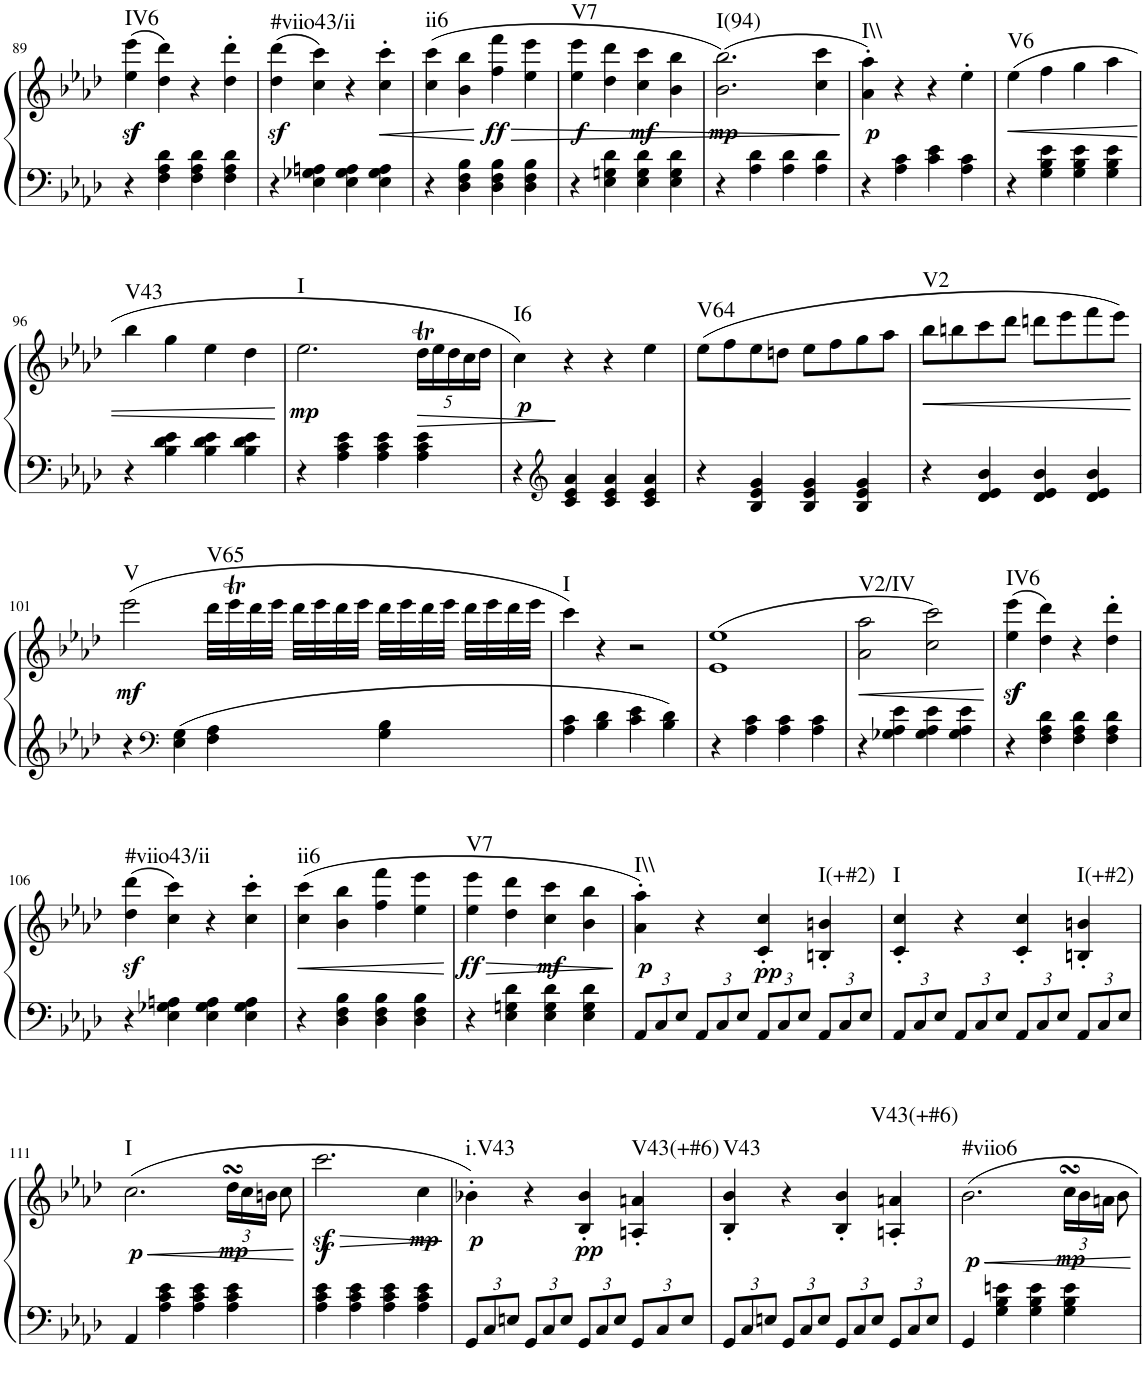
**kern	**kern	**dynam	**harte
*part1	*part1	*part1	*part1
*staff2	*staff1	*staff1/2	*
*I"Piano	*	*	*
*I'Pno.	*	*	*
!!LO:PB:g=z
*clefF4	*clefG2	*	*
*k[b-e-a-d-]	*k[b-e-a-d-]	*	*
*A-:	*A-:	*	*
*M2/2	*M2/2	*	*
*met(c|)	*met(c|)	*	*
=89	=89	=89	=89
!	!	!LO:DY:b	!
!	!	!LO:DY:n=1:b	!LO:H:kt=IV6
4r	(4ee-\ 4eee-\	f sf	N
4F\ 4A-\ 4d-\	4dd-\ 4ddd-\)	.	.
4F\ 4A-\ 4d-\	4r	.	.
4F\ 4A-\ 4d-\	4dd-\' 4ddd-\'	.	.
=90	=90	=90	=90
!	!	!LO:DY:b	!LO:H:kt=#viio43/ii
4r	(4dd-\ 4ddd-\	sf	N
4E-\ 4G-X\ 4An\	4cc\ 4ccc\)	.	.
4E-\ 4G-\ 4A\	4r	.	.
!	!	!LO:HP:b	!
4E-\ 4G-\ 4A\	4cc\' 4ccc\'	<	.
=91	=91	=91	=91
!	!	!	!LO:H:kt=ii6
4r	(4cc\ 4ccc\	.	N
4D-\ 4F\ 4B-\	4b-\ 4bb-\	.	.
!	!	!LO:HP:n=1:b	!
!	!	!LO:DY:n=1:b	!
4D-\ 4F\ 4B-\	4ff\ 4fff\	[ > ff	.
4D-\ 4F\ 4B-\	4ee-\ 4eee-\	.	.
=92	=92	=92	=92
!	!	!LO:DY:b	!LO:H:kt=V7
4r	4ee-\ 4eee-\	f	N
4E-\ 4Gn\ 4d-\	4dd-\ 4ddd-\	.	.
!	!	!LO:DY:b	!
4E-\ 4G\ 4d-\	4cc\ 4ccc\	mf	.
4E-\ 4G\ 4d-\	4b-\ 4bb-\	.	.
=93	=93	=93	=93
!	!	!LO:DY:b	!LO:H:kt=I(94)
4r	(2.b-\ 2.bb-\)	mp	N
4A-\ 4d-\	.	.	.
4A-\ 4d-\	.	.	.
4A-\ 4d-\	4cc\ 4ccc\	.	.
.	.	]	.
=94	=94	=94	=94
!	!	!LO:DY:b	!LO:H:kt=I\\
4r	4a-\' 4aa-\')	p	N
4A-\ 4c\	4r	.	.
4c\ 4e-\	4r	.	.
4A-\ 4c\	4ee-'\	.	.
=95	=95	=95	=95
!	!	!LO:HP:b	!LO:H:kt=V6
4r	(4ee-\	<	N
4G\ 4B-\ 4e-\	4ff\	.	.
4G\ 4B-\ 4e-\	4gg\	.	.
4G\ 4B-\ 4e-\	4aa-\	.	.
!!LO:LB:g=z
=96	=96	=96	=96
!	!	!	!LO:H:kt=V43
4r	4bb-\	.	N
4B-\ 4d-\ 4e-\	4gg\	.	.
4B-\ 4d-\ 4e-\	4ee-\	.	.
4B-\ 4d-\ 4e-\	4dd-\	.	.
.	.	[	.
=97	=97	=97	=97
!	!	!LO:DY:b	!LO:H:kt=I
4r	2.ee-\	mp	N
4A-\ 4c\ 4e-\	.	.	.
4A-\ 4c\ 4e-\	.	.	.
*	*Xbrackettup	*	*
!	!	!LO:HP:b	!
4A-\ 4c\ 4e-\	20dd-T\LL	>	.
.	20ee-\	.	.
.	20dd-\	.	.
.	20cc\	.	.
.	20dd-\JJ	.	.
=98	=98	=98	=98
!	!	!LO:DY:b	!LO:H:kt=I6
4r	4cc\)	p	N
*clefG2	*	*	*
4c/ 4e-/ 4a-/	4r	]	.
4c/ 4e-/ 4a-/	4r	.	.
4c/ 4e-/ 4a-/	4ee-\	.	.
=99	=99	=99	=99
!	!	!	!LO:H:kt=V64
4r	(8ee-\L	.	N
.	8ff\	.	.
4B-/ 4e-/ 4g/	8ee-\	.	.
.	8ddn\J	.	.
4B-/ 4e-/ 4g/	8ee-\L	.	.
.	8ff\	.	.
4B-/ 4e-/ 4g/	8gg\	.	.
.	8aa-\J	.	.
=100	=100	=100	=100
!	!	!LO:HP:b	!LO:H:kt=V2
4r	8bb-\L	<	N
.	8bbn\	.	.
4d-/ 4e-/ 4b-/	8ccc\	.	.
.	8ddd-\J	.	.
4d-/ 4e-/ 4b-/	8dddn\L	.	.
.	8eee-\	.	.
4d-/ 4e-/ 4b-/	8fff\	.	.
.	8eee-\J)	.	.
.	.	[	.
!!LO:LB:g=z
=101	=101	=101	=101
!	!	!LO:DY:b	!LO:H:kt=V
4r	(2eee-\	mf	N
*clefF4	*	*	*
4E-\ 4G\	.	.	.
!	!	!	!LO:H:kt=V65
4F\ 4A-\	32ddd-\LLL	.	N
.	32eee-T\	.	.
.	32ddd-\	.	.
.	32eee-\JJJ	.	.
.	32ddd-\LLL	.	.
.	32eee-\	.	.
.	32ddd-\	.	.
.	32eee-\JJJ	.	.
4G\ 4B-\	32ddd-\LLL	.	.
.	32eee-\	.	.
.	32ddd-\	.	.
.	32eee-\JJJ	.	.
.	32ddd-\LLL	.	.
.	32eee-\	.	.
.	32ddd-\	.	.
.	32eee-\JJJ	.	.
=102	=102	=102	=102
!	!	!	!LO:H:kt=I
4A-\ 4c\	4ccc\)	.	N
4B-\ 4d-\	4r	.	.
4c\ 4e-\	2r	.	.
4B-\ 4d-\	.	.	.
=103	=103	=103	=103
4r	(1e- 1ee-	.	.
4A-\ 4c\	.	.	.
4A-\ 4c\	.	.	.
4A-\ 4c\	.	.	.
=104	=104	=104	=104
!	!	!LO:HP:b	!LO:H:kt=V2/IV
4r	2a-\ 2aa-\	<	N
4G-X\ 4A-\ 4e-\	.	.	.
4G-\ 4A-\ 4e-\	2cc\ 2ccc\)	.	.
4G-\ 4A-\ 4e-\	.	.	.
.	.	[	.
=105	=105	=105	=105
!	!	!LO:DY:b	!
!	!	!LO:DY:n=1:b	!LO:H:kt=IV6
4r	(4ee-\ 4eee-\	f sf	N
4F\ 4A-\ 4d-\	4dd-\ 4ddd-\)	.	.
4F\ 4A-\ 4d-\	4r	.	.
4F\ 4A-\ 4d-\	4dd-\' 4ddd-\'	.	.
!!LO:LB:g=z
=106	=106	=106	=106
!	!	!LO:DY:b	!LO:H:kt=#viio43/ii
4r	(4dd-\ 4ddd-\	sf	N
4E-\ 4G-X\ 4An\	4cc\ 4ccc\)	.	.
4E-\ 4G-\ 4A\	4r	.	.
4E-\ 4G-\ 4A\	4cc\' 4ccc\'	.	.
=107	=107	=107	=107
!	!	!LO:HP:b	!LO:H:kt=ii6
4r	(4cc\ 4ccc\	<	N
4D-\ 4F\ 4B-\	4b-\ 4bb-\	.	.
4D-\ 4F\ 4B-\	4ff\ 4fff\	.	.
4D-\ 4F\ 4B-\	4ee-\ 4eee-\	.	.
.	.	[	.
=108	=108	=108	=108
!	!	!LO:HP:b	!
!	!	!LO:DY:n=1:b	!LO:H:kt=V7
4r	4ee-\ 4eee-\	> ff	N
4E-\ 4Gn\ 4d-\	4dd-\ 4ddd-\	.	.
!	!	!LO:DY:n=2:b	!
4E-\ 4G\ 4d-\	4cc\ 4ccc\	mf	.
4E-\ 4G\ 4d-\	4b-\ 4bb-\	.	.
.	.	]	.
=109	=109	=109	=109
*Xbrackettup	*	*	*
!	!	!LO:DY:b	!LO:H:kt=I\\
12AA-/L	4a-\' 4aa-\')	p	N
12C/	.	.	.
12E-/J	.	.	.
12AA-/L	4r	.	.
12C/	.	.	.
12E-/J	.	.	.
!	!	!LO:DY:b	!
12AA-/L	4c/' 4cc/'	pp	.
12C/	.	.	.
12E-/J	.	.	.
!	!	!	!LO:H:kt=I(+#2)
12AA-/L	4Bn/' 4bn/'	.	N
12C/	.	.	.
12E-/J	.	.	.
=110	=110	=110	=110
!	!	!	!LO:H:kt=I
12AA-/L	4c/' 4cc/'	.	N
12C/	.	.	.
12E-/J	.	.	.
12AA-/L	4r	.	.
12C/	.	.	.
12E-/J	.	.	.
12AA-/L	4c/' 4cc/'	.	.
12C/	.	.	.
12E-/J	.	.	.
!	!	!	!LO:H:kt=I(+#2)
12AA-/L	4Bn/' 4bn/'	.	N
12C/	.	.	.
12E-/J	.	.	.
!!LO:LB:g=z
=111	=111	=111	=111
!	!	!LO:HP:b	!
!	!	!LO:DY:n=1:b	!LO:H:kt=I
4AA-/	(2.cc\	< p	N
4A-\ 4c\ 4e-\	.	.	.
4A-\ 4c\ 4e-\	.	.	.
!	!	!LO:DY:n=2:b	!
4A-\ 4c\ 4e-\	24dd-sSSs\LL	mp	.
.	24cc\	.	.
.	24bn\JJ	.	.
.	8cc\	.	.
.	.	[	.
=112	=112	=112	=112
!	!	!LO:HP:b	!
!	!	!LO:DY:n=1:b	!
4A-\ 4c\ 4e-\	2.cccz<\	> f	.
4A-\ 4c\ 4e-\	.	.	.
4A-\ 4c\ 4e-\	.	.	.
!	!	!LO:DY:n=2:b	!
4A-\ 4c\ 4e-\	4cc\	mp	.
.	.	]	.
=113	=113	=113	=113
!	!	!LO:DY:b	!LO:H:kt=i.V43
12GG/L	4b-X'\)	p	N
12C/	.	.	.
12En/J	.	.	.
12GG/L	4r	.	.
12C/	.	.	.
12E/J	.	.	.
!	!	!LO:DY:b	!
12GG/L	4B-/' 4b-/'	pp	.
12C/	.	.	.
12E/J	.	.	.
!	!	!	!LO:H:kt=V43(+#6)
12GG/L	4An/' 4an/'	.	N
12C/	.	.	.
12E/J	.	.	.
=114	=114	=114	=114
!	!	!	!LO:H:kt=V43
12GG/L	4B-/' 4b-/'	.	N
12C/	.	.	.
12En/J	.	.	.
12GG/L	4r	.	.
12C/	.	.	.
12E/J	.	.	.
12GG/L	4B-/' 4b-/'	.	.
12C/	.	.	.
12E/J	.	.	.
!	!	!	!LO:H:kt=V43(+#6)
12GG/L	4An/' 4an/'	.	N
12C/	.	.	.
12E/J	.	.	.
=115	=115	=115	=115
!	!	!LO:HP:b	!
!	!	!LO:DY:n=1:b	!LO:H:kt=#viio6
4GG/	2.b-\	< p	N
4G\ 4B-\ 4en\	.	.	.
4G\ 4B-\ 4e\	.	.	.
!	!	!LO:DY:n=2:b	!
4G\ 4B-\ 4e\	24ccsSsS\LL	mp	.
.	24b-\	.	.
.	24an\JJ	.	.
.	8b-\	.	.
.	.	[	.
=	=	=	=
*-	*-	*-	*-
